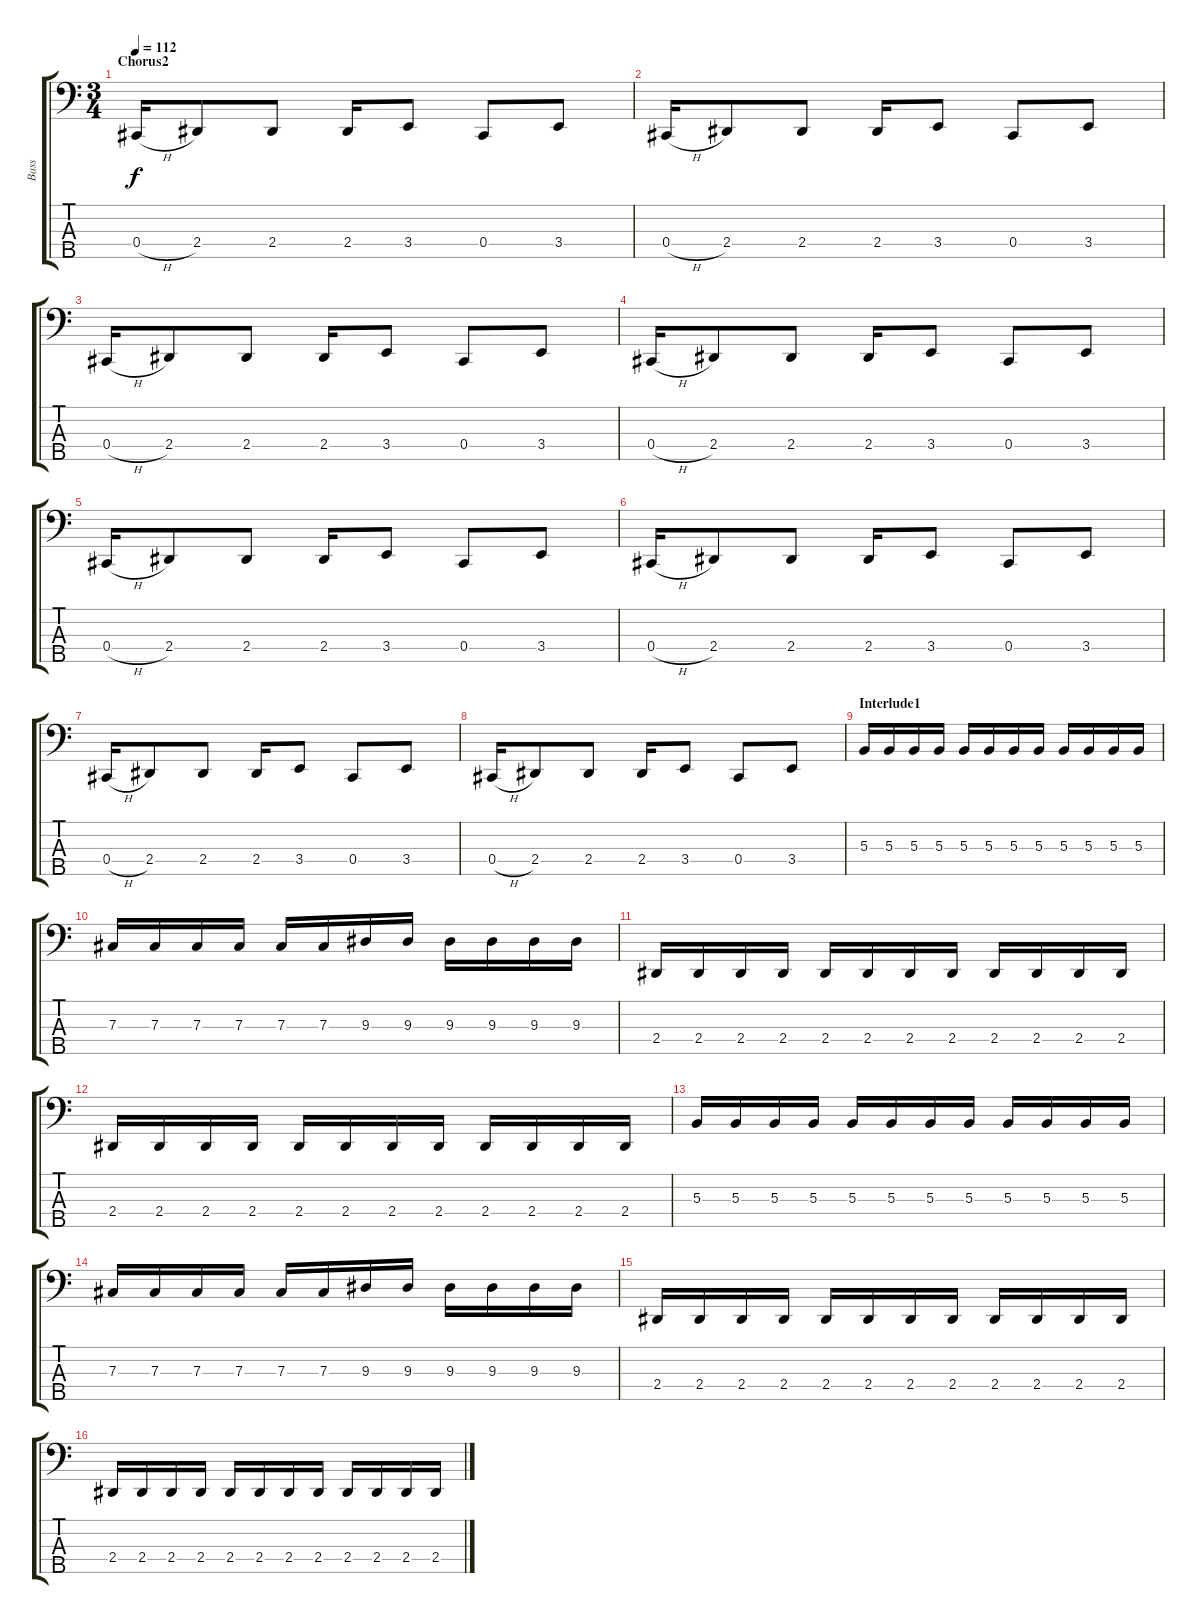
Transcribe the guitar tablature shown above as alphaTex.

\track ("Bass" "Bass") {instrument electricbassfinger}
\staff {score tabs}
\tuning (E2 B1 Gb1 Db1 Bb0) {hide}
\ts (3 4)
\section ("" "Chorus2")
\tempo 112
\clef f4
\ks c
0.4{h}.16{dy f} 2.4.8 2.4.8 2.4.16 3.4.8 0.4.8 3.4.8 |
0.4{h}.16 2.4.8 2.4.8 2.4.16 3.4.8 0.4.8 3.4.8 |
0.4{h}.16 2.4.8 2.4.8 2.4.16 3.4.8 0.4.8 3.4.8 |
0.4{h}.16 2.4.8 2.4.8 2.4.16 3.4.8 0.4.8 3.4.8 |
0.4{h}.16 2.4.8 2.4.8 2.4.16 3.4.8 0.4.8 3.4.8 |
0.4{h}.16 2.4.8 2.4.8 2.4.16 3.4.8 0.4.8 3.4.8 |
0.4{h}.16 2.4.8 2.4.8 2.4.16 3.4.8 0.4.8 3.4.8 |
0.4{h}.16 2.4.8 2.4.8 2.4.16 3.4.8 0.4.8 3.4.8 |
\section ("" "Interlude1")
5.3.16 5.3.16 5.3.16 5.3.16 5.3.16 5.3.16 5.3.16 5.3.16 5.3.16 5.3.16 5.3.16 5.3.16 |
7.3.16 7.3.16 7.3.16 7.3.16 7.3.16 7.3.16 9.3.16 9.3.16 9.3.16 9.3.16 9.3.16 9.3.16 |
2.4.16 2.4.16 2.4.16 2.4.16 2.4.16 2.4.16 2.4.16 2.4.16 2.4.16 2.4.16 2.4.16 2.4.16 |
2.4.16 2.4.16 2.4.16 2.4.16 2.4.16 2.4.16 2.4.16 2.4.16 2.4.16 2.4.16 2.4.16 2.4.16 |
5.3.16 5.3.16 5.3.16 5.3.16 5.3.16 5.3.16 5.3.16 5.3.16 5.3.16 5.3.16 5.3.16 5.3.16 |
7.3.16 7.3.16 7.3.16 7.3.16 7.3.16 7.3.16 9.3.16 9.3.16 9.3.16 9.3.16 9.3.16 9.3.16 |
2.4.16 2.4.16 2.4.16 2.4.16 2.4.16 2.4.16 2.4.16 2.4.16 2.4.16 2.4.16 2.4.16 2.4.16 |
2.4.16 2.4.16 2.4.16 2.4.16 2.4.16 2.4.16 2.4.16 2.4.16 2.4.16 2.4.16 2.4.16 2.4.16
